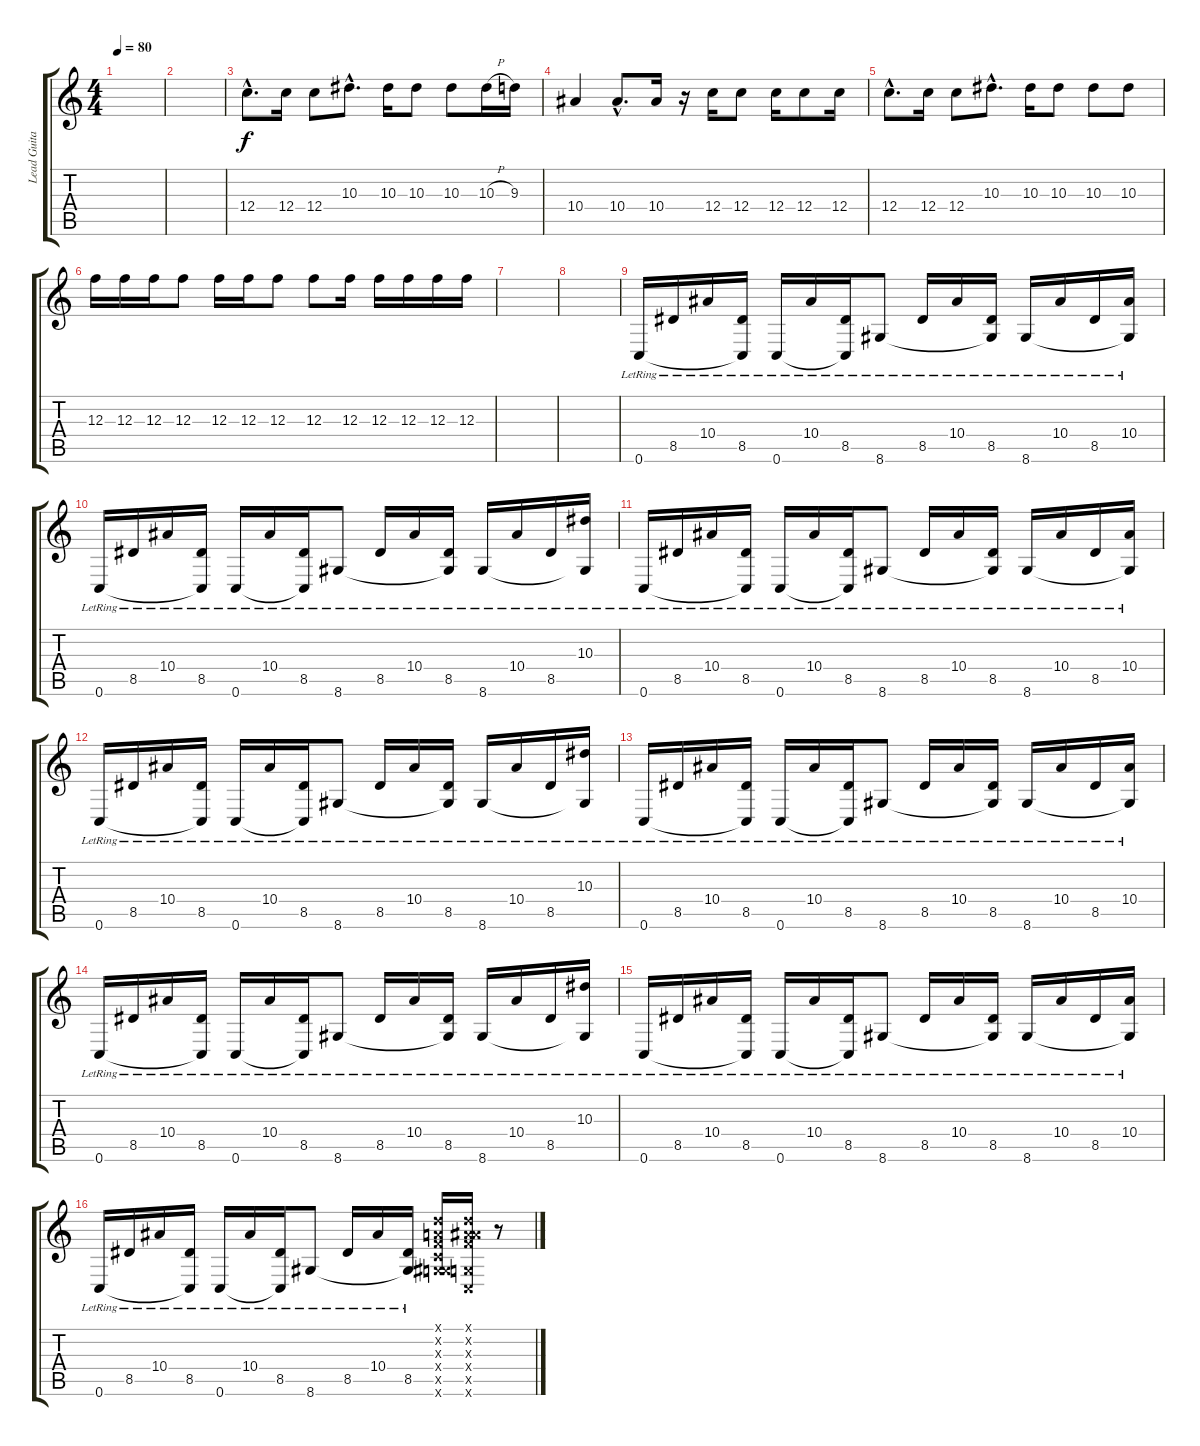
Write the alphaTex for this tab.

\track ("Lead Guitar" "Lead Guita") {instrument distortionguitar}
\staff {score tabs}
\tuning (D4 A3 F3 C3 G2 C2) {hide}
\ts (4 4)
\tempo 80
\clef g2
\ks c
|
|
12.4{hac}.8{d volume 16} 12.4.16 12.4.8 10.3{hac}.8{d} 10.3.16 10.3.8 10.3.8 10.3{h}.16 9.3.16 |
10.4.4 10.4{hac}.8{d} 10.4.16 r.16 12.4.16 12.4.8 12.4.16 12.4.8 12.4.16 |
12.4{hac}.8{d} 12.4.16 12.4.8 10.3{hac}.8{d} 10.3.16 10.3.8 10.3.8 10.3.8 |
12.3.16 12.3.16 12.3.16 12.3.8 12.3.16 12.3.16 12.3.8 12.3.8 12.3.16 12.3.16 12.3.16 12.3.16 12.3.16 |
|
|
0.6{lr}.16{instrument acousticguitarsteel} 8.5{lr}.16 10.4{lr}.16 (8.5{lr} 0.6{t}).16 0.6{lr}.16 10.4{lr}.16 (8.5{lr} 0.6{t}).16 8.6{lr}.8 8.5{lr}.16 10.4{lr}.16 (8.5{lr} 8.6{t}).16 8.6{lr}.16 10.4{lr}.16 8.5{lr}.16 (10.4{lr} 8.6{t}).16 |
0.6{lr}.16 8.5{lr}.16 10.4{lr}.16 (8.5{lr} 0.6{t}).16 0.6{lr}.16 10.4{lr}.16 (8.5{lr} 0.6{t}).16 8.6{lr}.8 8.5{lr}.16 10.4{lr}.16 (8.5{lr} 8.6{t}).16 8.6{lr}.16 10.4{lr}.16 8.5{lr}.16 (10.3{lr} 8.6{t}).16 |
0.6{lr}.16 8.5{lr}.16 10.4{lr}.16 (8.5{lr} 0.6{t}).16 0.6{lr}.16 10.4{lr}.16 (8.5{lr} 0.6{t}).16 8.6{lr}.8 8.5{lr}.16 10.4{lr}.16 (8.5{lr} 8.6{t}).16 8.6{lr}.16 10.4{lr}.16 8.5{lr}.16 (10.4{lr} 8.6{t}).16 |
0.6{lr}.16 8.5{lr}.16 10.4{lr}.16 (8.5{lr} 0.6{t}).16 0.6{lr}.16 10.4{lr}.16 (8.5{lr} 0.6{t}).16 8.6{lr}.8 8.5{lr}.16 10.4{lr}.16 (8.5{lr} 8.6{t}).16 8.6{lr}.16 10.4{lr}.16 8.5{lr}.16 (10.3{lr} 8.6{t}).16 |
0.6{lr}.16 8.5{lr}.16 10.4{lr}.16 (8.5{lr} 0.6{t}).16 0.6{lr}.16 10.4{lr}.16 (8.5{lr} 0.6{t}).16 8.6{lr}.8 8.5{lr}.16 10.4{lr}.16 (8.5{lr} 8.6{t}).16 8.6{lr}.16 10.4{lr}.16 8.5{lr}.16 (10.4{lr} 8.6{t}).16 |
0.6{lr}.16 8.5{lr}.16 10.4{lr}.16 (8.5{lr} 0.6{t}).16 0.6{lr}.16 10.4{lr}.16 (8.5{lr} 0.6{t}).16 8.6{lr}.8 8.5{lr}.16 10.4{lr}.16 (8.5{lr} 8.6{t}).16 8.6{lr}.16 10.4{lr}.16 8.5{lr}.16 (10.3{lr} 8.6{t}).16 |
0.6{lr}.16 8.5{lr}.16 10.4{lr}.16 (8.5{lr} 0.6{t}).16 0.6{lr}.16 10.4{lr}.16 (8.5{lr} 0.6{t}).16 8.6{lr}.8 8.5{lr}.16 10.4{lr}.16 (8.5{lr} 8.6{t}).16 8.6{lr}.16 10.4{lr}.16 8.5{lr}.16 (10.4{lr} 8.6{t}).16 |
0.6{lr}.16 8.5{lr}.16 10.4{lr}.16 (8.5{lr} 0.6{t}).16 0.6{lr}.16 10.4{lr}.16 (8.5{lr} 0.6{t}).16 8.6{lr}.8 8.5{lr}.16 10.4{lr}.16 (8.5{lr} 8.6{t}).16 (0.1{x} 0.2{x} 0.3{x} 0.4{x} 0.5{x} 8.6{x}).16{instrument distortionguitar} (0.1{x} 0.2{x} 0.3{x} 10.4{x} 0.5{x} 0.6{x}).16 r.8
